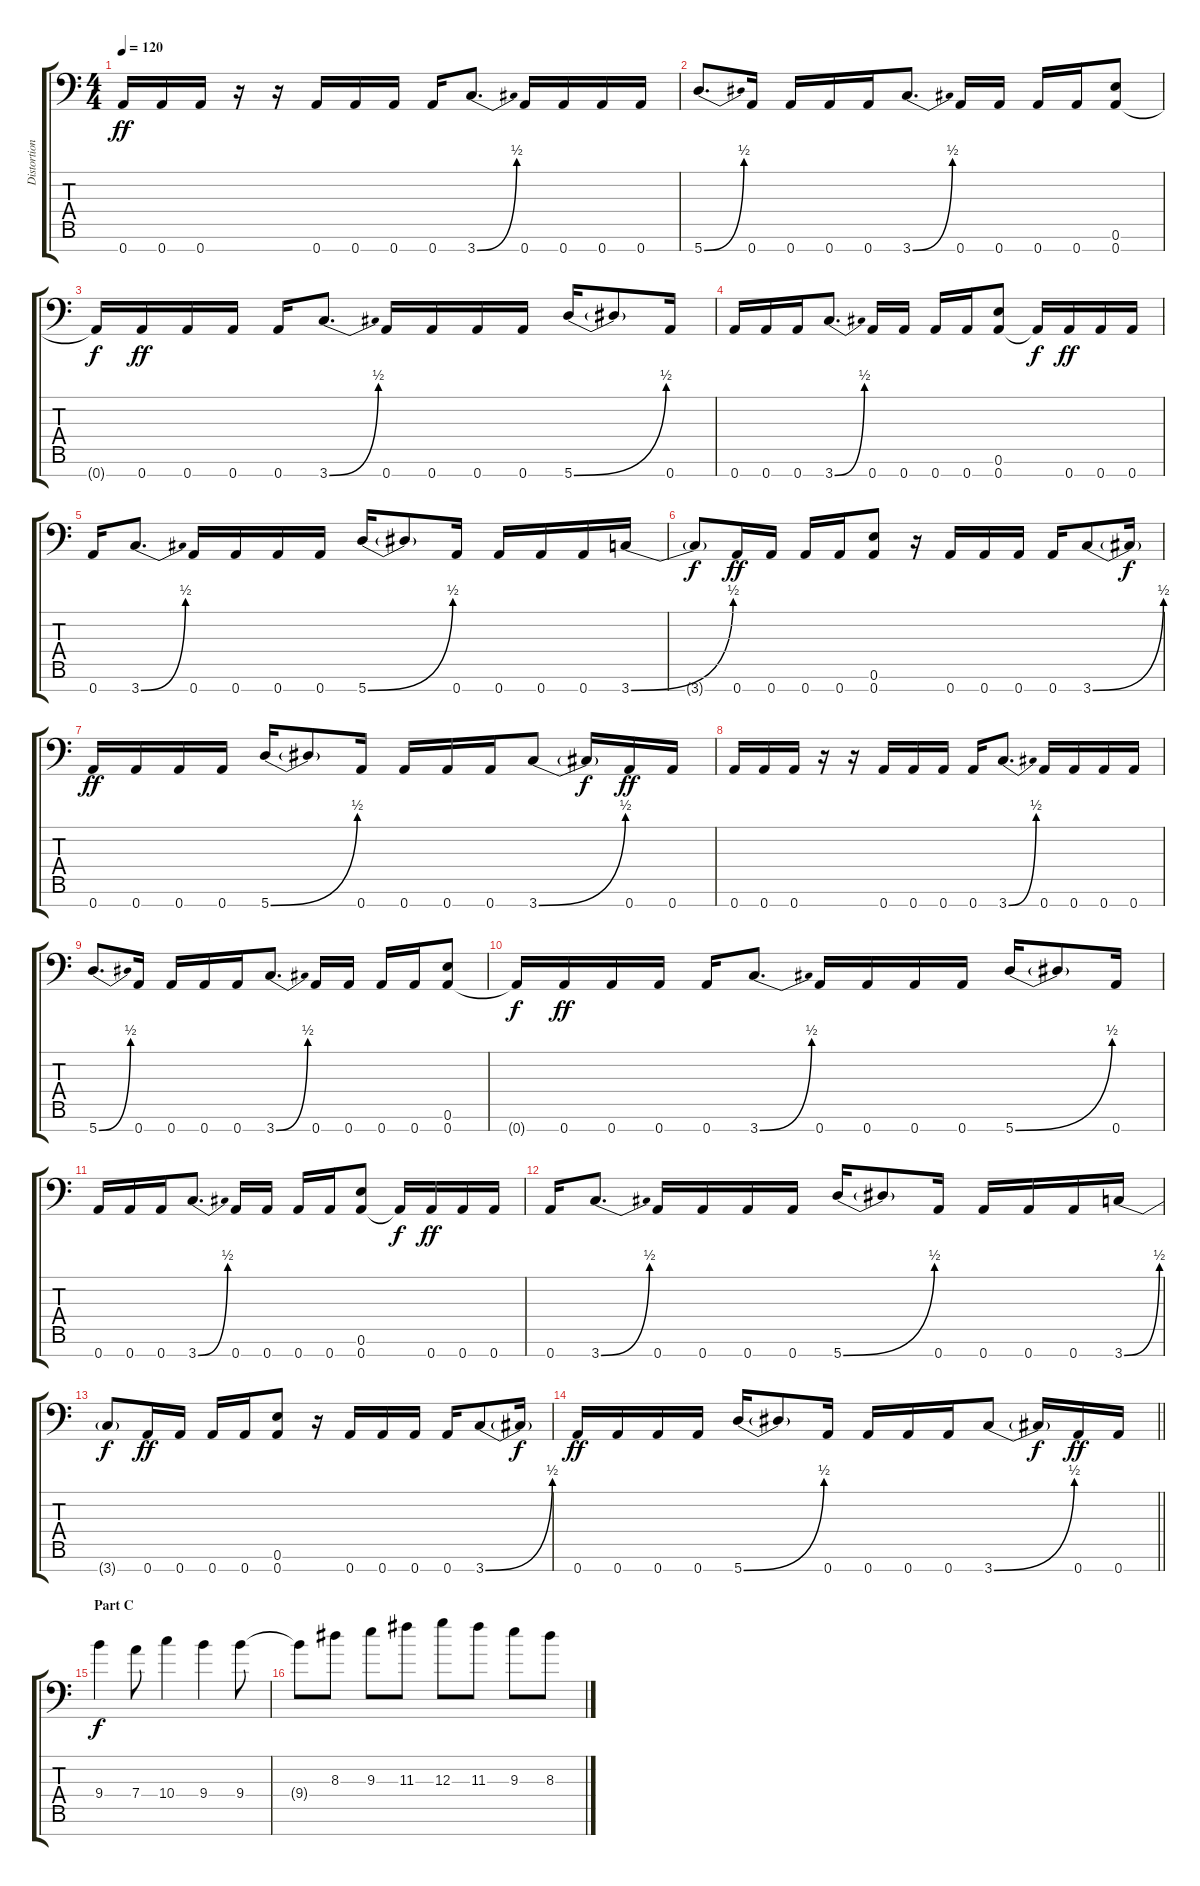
\track ("Distortion I" "Distortion") {instrument distortionguitar}
\staff {score tabs}
\tuning (E4 B3 G3 D3 A2 E2 A1) {hide}
\ts (4 4)
\tempo 120
\clef f4
\ks c
0.7.16{dy ff} 0.7.16 0.7.16 r.16 r.16 0.7.16 0.7.16 0.7.16 0.7.16 3.7{be (bend 0 0 60 2)}.8{d} 0.7.16 0.7.16 0.7.16 0.7.16 |
5.7{be (bend 0 0 60 2)}.8{d} 0.7.16 0.7.16 0.7.16 0.7.16 3.7{be (bend 0 0 60 2)}.8{d} 0.7.16 0.7.16 0.7.16 0.7.16 (0.6 0.7).8 |
0.7{t}.16{dy f} 0.7.16{dy ff} 0.7.16 0.7.16 0.7.16 3.7{be (bend 0 0 60 2)}.8{d} 0.7.16 0.7.16 0.7.16 0.7.16 5.7{be (bend 0 0 60 2)}.16 5.7{t}.8 0.7.16 |
0.7.16 0.7.16 0.7.16 3.7{be (bend 0 0 60 2)}.8{d} 0.7.16 0.7.16 0.7.16 0.7.16 (0.6 0.7).8 0.7{t}.16{dy f} 0.7.16{dy ff} 0.7.16 0.7.16 |
0.7.16 3.7{be (bend 0 0 60 2)}.8{d} 0.7.16 0.7.16 0.7.16 0.7.16 5.7{be (bend 0 0 60 2)}.16 5.7{t}.8 0.7.16 0.7.16 0.7.16 0.7.16 3.7{be (bend 0 0 60 2)}.16 |
3.7{t}.8{dy f} 0.7.16{dy ff} 0.7.16 0.7.16 0.7.16 (0.6 0.7).8 r.16 0.7.16 0.7.16 0.7.16 0.7.16 3.7{be (bend 0 0 60 2)}.8 3.7{t}.16{dy f} |
0.7.16{dy ff} 0.7.16 0.7.16 0.7.16 5.7{be (bend 0 0 60 2)}.16 5.7{t}.8 0.7.16 0.7.16 0.7.16 0.7.16 3.7{be (bend 0 0 60 2)}.8 3.7{t}.16{dy f} 0.7.16{dy ff} 0.7.16 |
0.7.16 0.7.16 0.7.16 r.16 r.16 0.7.16 0.7.16 0.7.16 0.7.16 3.7{be (bend 0 0 60 2)}.8{d} 0.7.16 0.7.16 0.7.16 0.7.16 |
5.7{be (bend 0 0 60 2)}.8{d} 0.7.16 0.7.16 0.7.16 0.7.16 3.7{be (bend 0 0 60 2)}.8{d} 0.7.16 0.7.16 0.7.16 0.7.16 (0.6 0.7).8 |
0.7{t}.16{dy f} 0.7.16{dy ff} 0.7.16 0.7.16 0.7.16 3.7{be (bend 0 0 60 2)}.8{d} 0.7.16 0.7.16 0.7.16 0.7.16 5.7{be (bend 0 0 60 2)}.16 5.7{t}.8 0.7.16 |
0.7.16 0.7.16 0.7.16 3.7{be (bend 0 0 60 2)}.8{d} 0.7.16 0.7.16 0.7.16 0.7.16 (0.6 0.7).8 0.7{t}.16{dy f} 0.7.16{dy ff} 0.7.16 0.7.16 |
0.7.16 3.7{be (bend 0 0 60 2)}.8{d} 0.7.16 0.7.16 0.7.16 0.7.16 5.7{be (bend 0 0 60 2)}.16 5.7{t}.8 0.7.16 0.7.16 0.7.16 0.7.16 3.7{be (bend 0 0 60 2)}.16 |
3.7{t}.8{dy f} 0.7.16{dy ff} 0.7.16 0.7.16 0.7.16 (0.6 0.7).8 r.16 0.7.16 0.7.16 0.7.16 0.7.16 3.7{be (bend 0 0 60 2)}.8 3.7{t}.16{dy f} |
\barLineRight lightlight
0.7.16{dy ff} 0.7.16 0.7.16 0.7.16 5.7{be (bend 0 0 60 2)}.16 5.7{t}.8 0.7.16 0.7.16 0.7.16 0.7.16 3.7{be (bend 0 0 60 2)}.8 3.7{t}.16{dy f} 0.7.16{dy ff} 0.7.16 |
\section ("" "Part C")
9.4.4{dy f} 7.4.8 10.4.4 9.4.4 9.4.8 |
9.4{t}.8 8.3.8 9.3.8 11.3.8 12.3.8 11.3.8 9.3.8 8.3.8
